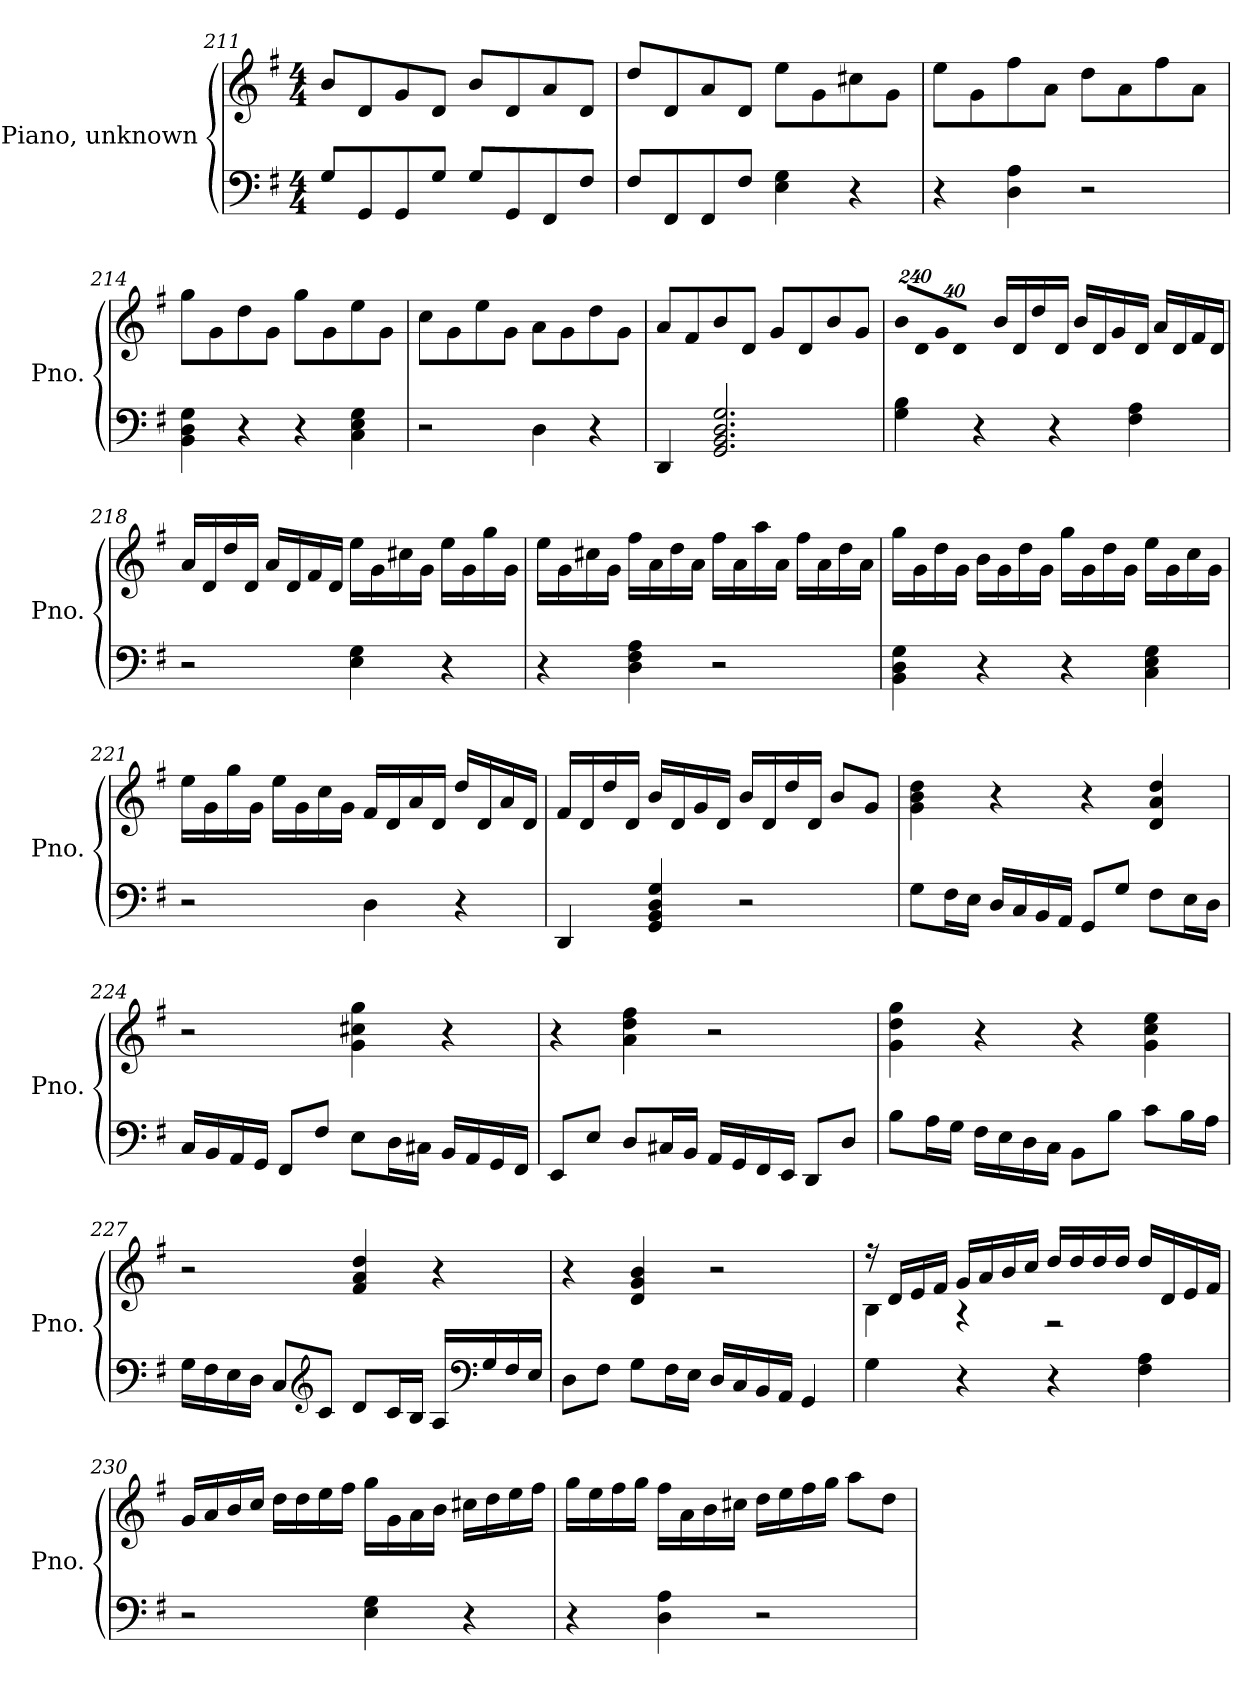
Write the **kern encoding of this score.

**kern	**kern
*part1	*part1
*staff2	*staff1
*I"Piano, unknown	*
*I'Pno.	*
*clefF4	*clefG2
*k[f#]	*k[f#]
*M4/4	*M4/4
=211	=211
8G/L	8b/L
8GG/	8d/
8GG/	8g/
8G/J	8d/J
8G/L	8b/L
8GG/	8d/
8FF#/	8a/
8F#/J	8d/J
=212	=212
8F#/L	8dd/L
8FF#/	8d/
8FF#/	8a/
8F#/J	8d/J
4E\ 4G\	8ee\L
.	8g\
4r	8cc#X\
.	8g\J
=213	=213
4r	8ee\L
.	8g\
4D\ 4A\	8ff#\
.	8a\J
2r	8dd\L
.	8a\
.	8ff#\
.	8a\J
!!LO:LB:g=z
=214	=214
4BB\ 4D\ 4G\	8gg\L
.	8g\
4r	8dd\
.	8g\J
4r	8gg\L
.	8g\
4C\ 4E\ 4G\	8ee\
.	8g\J
=215	=215
2r	8cc\L
.	8g\
.	8ee\
.	8g\J
4D\	8a\L
.	8g\
4r	8dd\
.	8g\J
=216	=216
4DD/	8a/L
.	8f#/
2.GG/ 2.BB/ 2.D/ 2.G/	8b/
.	8d/J
.	8g/L
.	8d/
.	8b/
.	8g/J
=217	=217
*	*Xbrackettup
!	!LO:N:vis=16
4G\ 4B\	1920%137b/LL
!	!LO:N:vis=16
.	1920%137d/
!	!LO:N:vis=32
.	640%23g/K
!	!LO:N:vis=16
.	1920%137d/JJ
4r	16b/LL
.	16d/
.	16dd/
.	16d/JJ
4r	16b/LL
.	16d/
.	16g/
.	16d/JJ
4F#\ 4A\	16a/LL
.	16d/
.	16f#/
.	16d/JJ
!!LO:LB:g=z
=218	=218
2r	16a/LL
.	16d/
.	16dd/
.	16d/JJ
.	16a/LL
.	16d/
.	16f#/
.	16d/JJ
4E\ 4G\	16ee\LL
.	16g\
.	16cc#X\
.	16g\JJ
4r	16ee\LL
.	16g\
.	16gg\
.	16g\JJ
=219	=219
4r	16ee\LL
.	16g\
.	16cc#X\
.	16g\JJ
4D\ 4F#\ 4A\	16ff#\LL
.	16a\
.	16dd\
.	16a\JJ
2r	16ff#\LL
.	16a\
.	16aa\
.	16a\JJ
.	16ff#\LL
.	16a\
.	16dd\
.	16a\JJ
!!LO:PB:g=z
=220	=220
4BB\ 4D\ 4G\	16gg\LL
.	16g\
.	16dd\
.	16g\JJ
4r	16b\LL
.	16g\
.	16dd\
.	16g\JJ
4r	16gg\LL
.	16g\
.	16dd\
.	16g\JJ
4C\ 4E\ 4G\	16ee\LL
.	16g\
.	16cc\
.	16g\JJ
=221	=221
2r	16ee\LL
.	16g\
.	16gg\
.	16g\JJ
.	16ee\LL
.	16g\
.	16cc\
.	16g\JJ
4D\	16f#/LL
.	16d/
.	16a/
.	16d/JJ
4r	16dd/LL
.	16d/
.	16a/
.	16d/JJ
=222	=222
4DD/	16f#/LL
.	16d/
.	16dd/
.	16d/JJ
4GG/ 4BB/ 4D/ 4G/	16b/LL
.	16d/
.	16g/
.	16d/JJ
2r	16b/LL
.	16d/
.	16dd/
.	16d/JJ
.	8b/L
.	8g/J
!!LO:LB:g=z
=223	=223
8G\L	4g\ 4b\ 4dd\
16F#\L	.
16E\JJ	.
16D/LL	4r
16C/	.
16BB/	.
16AA/JJ	.
8GG/L	4r
8G/J	.
8F#\L	4d/ 4a/ 4dd/
16E\L	.
16D\JJ	.
=224	=224
16C/LL	2r
16BB/	.
16AA/	.
16GG/JJ	.
8FF#/L	.
8F#/J	.
8E\L	4g\ 4cc#X\ 4gg\
16D\L	.
16C#X\JJ	.
16BB/LL	4r
16AA/	.
16GG/	.
16FF#/JJ	.
=225	=225
8EE/L	4r
8E/J	.
8D/L	4a\ 4dd\ 4ff#\
16C#X/L	.
16BB/JJ	.
16AA/LL	2r
16GG/	.
16FF#/	.
16EE/JJ	.
8DD/L	.
8D/J	.
!!LO:LB:g=z
=226	=226
8B\L	4g\ 4dd\ 4gg\
16A\L	.
16G\JJ	.
16F#\LL	4r
16E\	.
16D\	.
16C\JJ	.
8BB\L	4r
8B\J	.
8c\L	4g\ 4cc\ 4ee\
16B\L	.
16A\JJ	.
=227	=227
16G\LL	2r
16F#\	.
16E\	.
16D\JJ	.
8C/L	.
*clefG2	*
8c/J	.
8d/L	4f#/ 4a/ 4dd/
16c/L	.
16B/JJ	.
16A/LL	4r
*clefF4	*
16G/	.
16F#/	.
16E/JJ	.
=228	=228
8D\L	4r
8F#\J	.
8G\L	4d/ 4g/ 4b/
16F#\L	.
16E\JJ	.
16D/LL	2r
16C/	.
16BB/	.
16AA/JJ	.
4GG/	.
!!LO:LB:g=z
=229	=229
*	*^
4G\	16r	4B\
.	16d/LL	.
.	16e/	.
.	16f#/JJ	.
4r	16g/LL	4r
.	16a/	.
.	16b/	.
.	16cc/JJ	.
4r	16dd/LL	2r
.	16dd/	.
.	16dd/	.
.	16dd/JJ	.
4F#\ 4A\	16dd/LL	.
.	16d/	.
.	16e/	.
.	16f#/JJ	.
*	*v	*v
=230	=230
2r	16g/LL
.	16a/
.	16b/
.	16cc/JJ
.	16dd\LL
.	16dd\
.	16ee\
.	16ff#\JJ
4E\ 4G\	16gg\LL
.	16g\
.	16a\
.	16b\JJ
4r	16cc#X\LL
.	16dd\
.	16ee\
.	16ff#\JJ
!!LO:LB:g=z
=231	=231
4r	16gg\LL
.	16ee\
.	16ff#\
.	16gg\JJ
4D\ 4A\	16ff#\LL
.	16a\
.	16b\
.	16cc#X\JJ
2r	16dd\LL
.	16ee\
.	16ff#\
.	16gg\JJ
.	8aa\L
.	8dd\J
=	=
*-	*-
